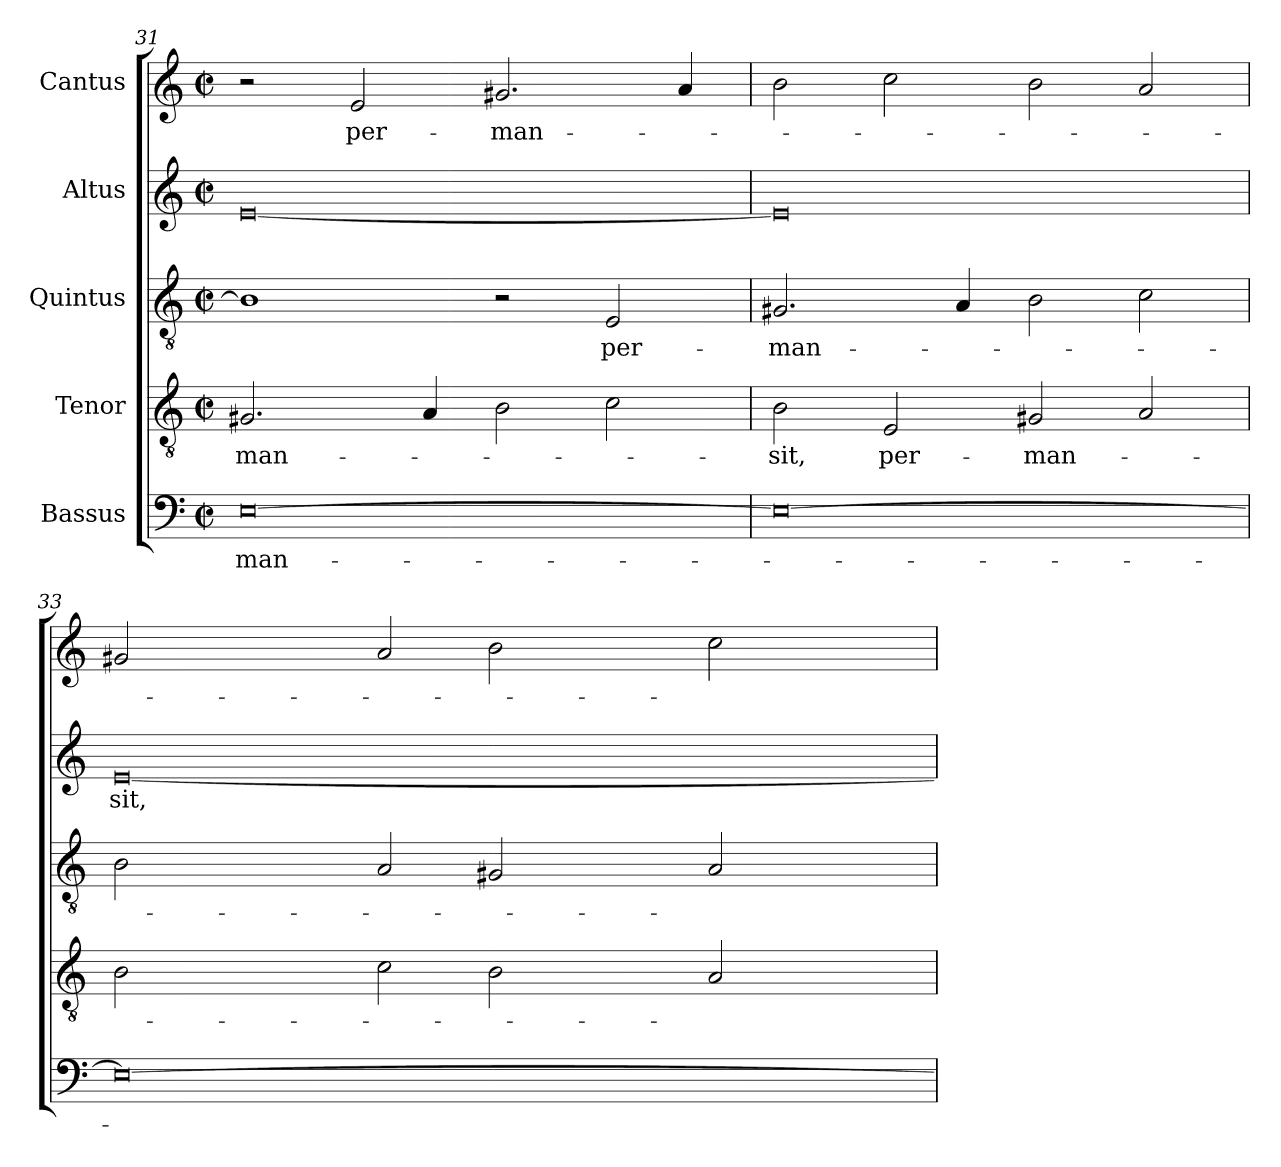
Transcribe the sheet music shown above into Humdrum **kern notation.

**kern	**text	**kern	**text	**kern	**text	**kern	**text	**kern	**text
*part5	*part5	*part4	*part4	*part3	*part3	*part2	*part2	*part1	*part1
*staff5	*staff5	*staff4	*staff4	*staff3	*staff3	*staff2	*staff2	*staff1	*staff1
*I"Bassus	*	*I"Tenor	*	*I"Quintus	*	*I"Altus	*	*I"Cantus	*
*clefF4	*	*clefGv2	*	*clefGv2	*	*clefG2	*	*clefG2	*
*M2/2	*	*M2/2	*	*M2/2	*	*M2/2	*	*M2/2	*
*met(c|)	*	*met(c|)	*	*met(c|)	*	*met(c|)	*	*met(c|)	*
=31	=31	=31	=31	=31	=31	=31	=31	=31	=31
!	!LO:LY:b	!	!LO:LY:b	!	!	!	!	!	!
[>0E	-man-	2.G#X/	-man-	1B]	.	[<0e	.	2r	.
!	!	!	!	!	!	!	!	!	!LO:LY:b:cj
.	.	.	.	.	.	.	.	2e/	per-
.	.	4A/	.	.	.	.	.	.	.
!	!	!	!	!	!	!	!	!	!LO:LY:b
.	.	2B\	.	2r	.	.	.	2.g#X/	-man-
!	!	!	!	!	!LO:LY:b:cj	!	!	!	!
.	.	2c\	.	2E/	per-	.	.	.	.
.	.	.	.	.	.	.	.	4a/	.
=32	=32	=32	=32	=32	=32	=32	=32	=32	=32
!	!	!	!LO:LY:b:cj	!	!LO:LY:b	!	!	!	!
0E_>	.	2B\	-sit,	2.G#X/	-man-	0e]	.	2b\	.
!	!	!	!LO:LY:b:cj	!	!	!	!	!	!
.	.	2E/	per-	.	.	.	.	2cc\	.
.	.	.	.	4A/	.	.	.	.	.
!	!	!	!LO:LY:b	!	!	!	!	!	!
.	.	2G#X/	-man-	2B\	.	.	.	2b\	.
.	.	2A/	.	2c\	.	.	.	2a/	.
!!LO:LB:g=z
=33	=33	=33	=33	=33	=33	=33	=33	=33	=33
!	!	!	!	!	!	!	!LO:LY:b:cj	!	!
*^	*	*^	*	*^	*	*^	*	*^	*
0E_>	4ryy	.	2B\	4ryy	.	2B\	8...ryy	.	[<0e	16ryy	-sit,	2g#X/	8ryy	.
.	.	.	.	.	.	.	.	.	.	1ryy	.	.	.	.
.	.	.	.	.	.	.	.	.	.	.	.	.	16ryy	.
.	.	.	.	.	.	.	.	.	.	.	.	.	64ryy	.
.	.	.	.	.	.	.	.	.	.	.	.	.	1ryy	.
.	.	.	.	.	.	.	1ryy	.	.	.	.	.	.	.
.	16.ryy	.	.	8ryy	.	.	.	.	.	.	.	.	.	.
.	1ryy	.	.	.	.	.	.	.	.	.	.	.	.	.
.	.	.	.	32ryy	.	.	.	.	.	.	.	.	.	.
.	.	.	.	1ryy	.	.	.	.	.	.	.	.	.	.
.	.	.	2c\	.	.	2A/	.	.	.	.	.	2a/	.	.
.	.	.	2B\	.	.	2G#X/	.	.	.	.	.	2b\	.	.
.	.	.	.	.	.	.	.	.	.	2...ryy	.	.	.	.
.	.	.	.	.	.	.	.	.	.	.	.	.	2ryy	.
.	.	.	.	.	.	.	2ryy	.	.	.	.	.	.	.
.	2ryy	.	.	.	.	.	.	.	.	.	.	.	.	.
.	.	.	.	2ryy	.	.	.	.	.	.	.	.	.	.
.	.	.	2A/	.	.	2A/	.	.	.	.	.	2cc\	.	.
.	.	.	.	.	.	.	.	.	.	.	.	.	4ryy	.
.	.	.	.	.	.	.	4ryy	.	.	.	.	.	.	.
.	8ryy	.	.	.	.	.	.	.	.	.	.	.	.	.
.	.	.	.	16.ryy	.	.	.	.	.	.	.	.	.	.
.	.	.	.	.	.	.	.	.	.	.	.	.	32.ryy	.
.	32ryy	.	.	.	.	.	.	.	.	.	.	.	.	.
.	.	.	.	.	.	.	64ryy	.	.	.	.	.	.	.
*v	*v	*	*	*	*	*v	*v	*	*v	*v	*	*v	*v	*
*	*	*v	*v	*	*	*	*	*	*	*
=	=	=	=	=	=	=	=	=	=
*-	*-	*-	*-	*-	*-	*-	*-	*-	*-
